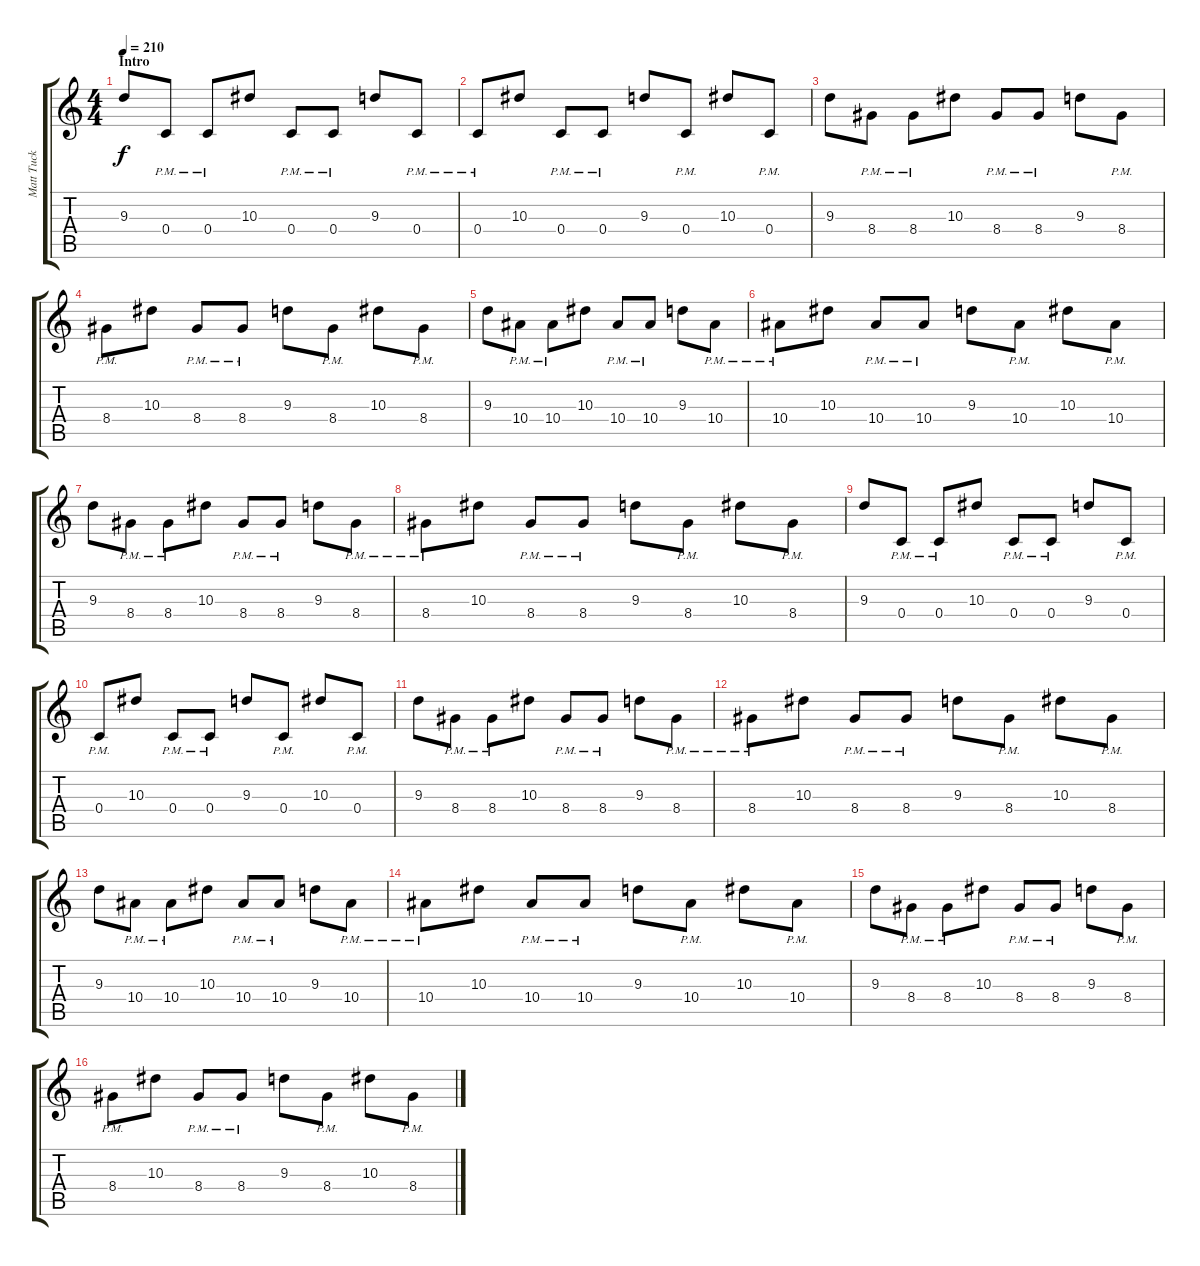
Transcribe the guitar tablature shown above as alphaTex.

\track ("Matt Tuck" "Matt Tuck") {instrument distortionguitar}
\staff {score tabs}
\tuning (D4 A3 F3 C3 G2 C2) {hide}
\ts (4 4)
\section ("" "Intro")
\tempo 210
\clef g2
\ks c
9.3.8{dy f instrument distortionguitar} 0.4{pm}.8 0.4{pm}.8 10.3.8 0.4{pm}.8 0.4{pm}.8 9.3.8 0.4{pm}.8 |
0.4{pm}.8 10.3.8 0.4{pm}.8 0.4{pm}.8 9.3.8 0.4{pm}.8 10.3.8 0.4{pm}.8 |
9.3.8 8.4{pm}.8 8.4{pm}.8 10.3.8 8.4{pm}.8 8.4{pm}.8 9.3.8 8.4{pm}.8 |
8.4{pm}.8 10.3.8 8.4{pm}.8 8.4{pm}.8 9.3.8 8.4{pm}.8 10.3.8 8.4{pm}.8 |
9.3.8 10.4{pm}.8 10.4{pm}.8 10.3.8 10.4{pm}.8 10.4{pm}.8 9.3.8 10.4{pm}.8 |
10.4{pm}.8 10.3.8 10.4{pm}.8 10.4{pm}.8 9.3.8 10.4{pm}.8 10.3.8 10.4{pm}.8 |
9.3.8 8.4{pm}.8 8.4{pm}.8 10.3.8 8.4{pm}.8 8.4{pm}.8 9.3.8 8.4{pm}.8 |
8.4{pm}.8 10.3.8 8.4{pm}.8 8.4{pm}.8 9.3.8 8.4{pm}.8 10.3.8 8.4{pm}.8 |
9.3.8 0.4{pm}.8 0.4{pm}.8 10.3.8 0.4{pm}.8 0.4{pm}.8 9.3.8 0.4{pm}.8 |
0.4{pm}.8 10.3.8 0.4{pm}.8 0.4{pm}.8 9.3.8 0.4{pm}.8 10.3.8 0.4{pm}.8 |
9.3.8 8.4{pm}.8 8.4{pm}.8 10.3.8 8.4{pm}.8 8.4{pm}.8 9.3.8 8.4{pm}.8 |
8.4{pm}.8 10.3.8 8.4{pm}.8 8.4{pm}.8 9.3.8 8.4{pm}.8 10.3.8 8.4{pm}.8 |
9.3.8 10.4{pm}.8 10.4{pm}.8 10.3.8 10.4{pm}.8 10.4{pm}.8 9.3.8 10.4{pm}.8 |
10.4{pm}.8 10.3.8 10.4{pm}.8 10.4{pm}.8 9.3.8 10.4{pm}.8 10.3.8 10.4{pm}.8 |
9.3.8 8.4{pm}.8 8.4{pm}.8 10.3.8 8.4{pm}.8 8.4{pm}.8 9.3.8 8.4{pm}.8 |
8.4{pm}.8 10.3.8 8.4{pm}.8 8.4{pm}.8 9.3.8 8.4{pm}.8 10.3.8 8.4{pm}.8
